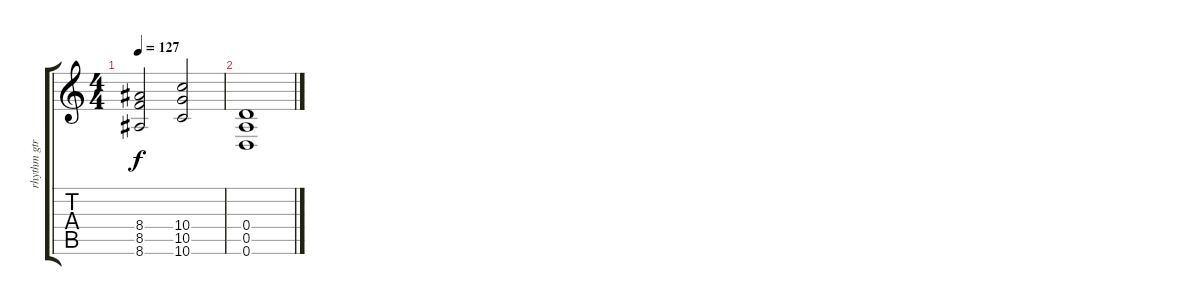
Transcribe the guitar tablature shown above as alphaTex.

\track ("rhythm gtr" "rhythm gtr") {instrument distortionguitar}
\staff {score tabs}
\tuning (E4 B3 G3 D3 A2 D2) {hide}
\ts (4 4)
\tempo 127
\clef g2
\ks c
(8.4 8.5 8.6).2{dy f} (10.4 10.5 10.6).2 |
(0.4 0.5 0.6).1
